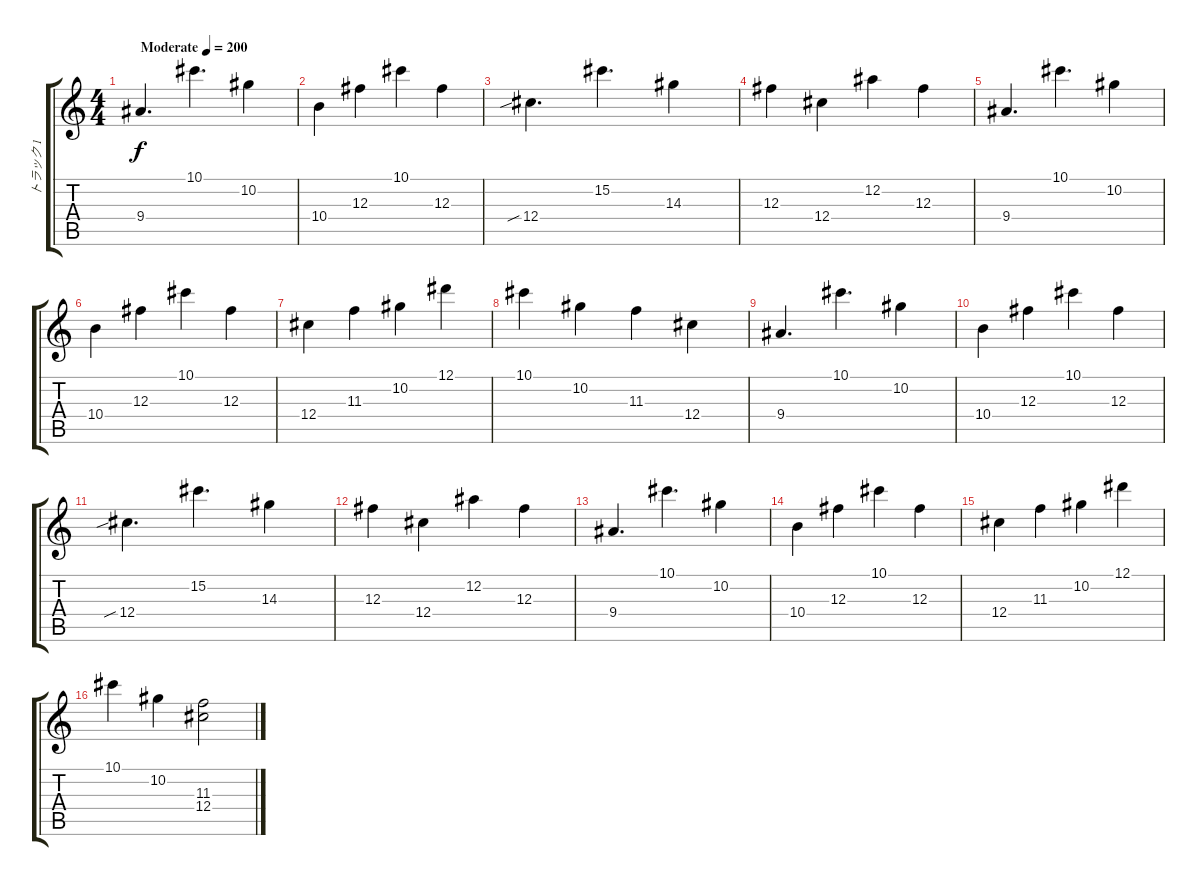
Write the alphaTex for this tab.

\track ("トラック 1" "トラック 1") {instrument acousticguitarsteel}
\staff {score tabs}
\tuning (Eb4 Bb3 Gb3 Db3 Ab2 Eb2) {hide}
\ts (4 4)
\tempo (200 "Moderate")
\clef g2
\ks c
9.4.4{d dy f instrument acousticguitarsteel} 10.1.4{d} 10.2.4 |
10.4.4 12.3.4 10.1.4 12.3.4 |
12.4{sib}.4{d} 15.2.4{d} 14.3.4 |
12.3.4 12.4.4 12.2.4 12.3.4 |
9.4.4{d} 10.1.4{d} 10.2.4 |
10.4.4 12.3.4 10.1.4 12.3.4 |
12.4.4 11.3.4 10.2.4 12.1.4 |
10.1.4 10.2.4 11.3.4 12.4.4 |
9.4.4{d} 10.1.4{d} 10.2.4 |
10.4.4 12.3.4 10.1.4 12.3.4 |
12.4{sib}.4{d} 15.2.4{d} 14.3.4 |
12.3.4 12.4.4 12.2.4 12.3.4 |
9.4.4{d} 10.1.4{d} 10.2.4 |
10.4.4 12.3.4 10.1.4 12.3.4 |
12.4.4 11.3.4 10.2.4 12.1.4 |
10.1.4 10.2.4 (11.3 12.4).2
